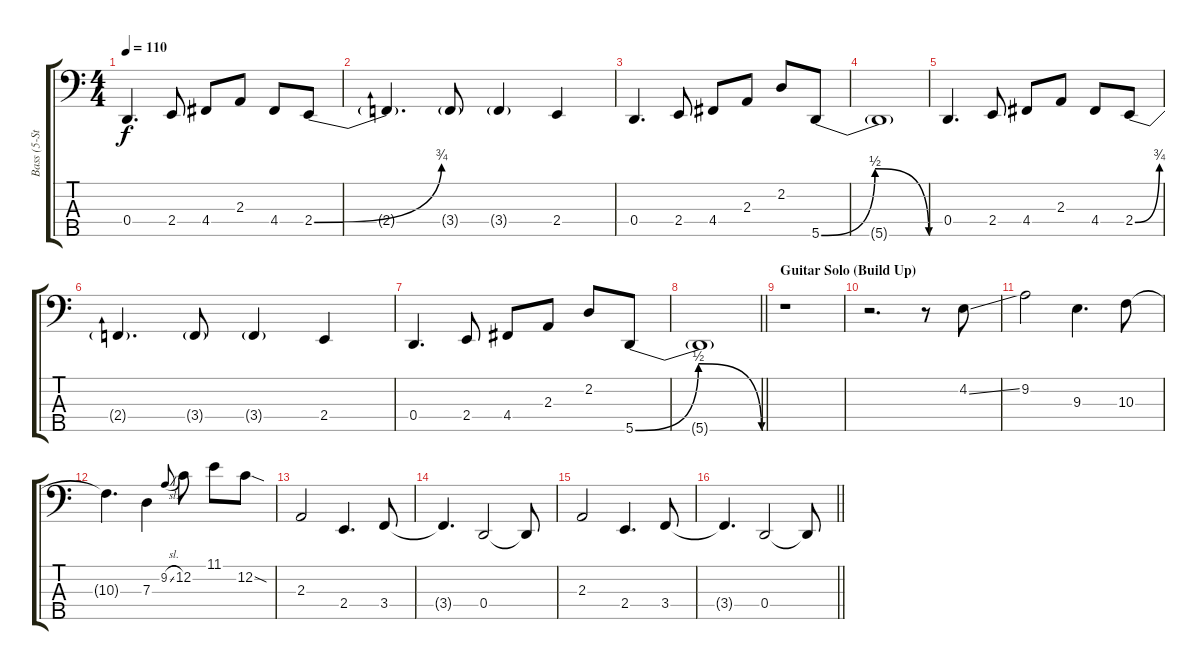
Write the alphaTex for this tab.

\track ("Bass (5-String)" "Bass (5-St") {instrument electricbassfinger}
\staff {score tabs}
\tuning (F2 C2 G1 D1 A0) {hide}
\ts (4 4)
\tempo 110
\clef f4
\ks c
0.4.4{d dy f} 2.4.8 4.4.8 2.3.8 4.4.8 2.4{be (bend 0 0 60 3)}.8 |
2.4{t}.4{d} 3.4{g}.8 3.4{g}.4 2.4.4 |
0.4.4{d} 2.4.8 4.4.8 2.3.8 2.2.8 5.5{be (bendrelease 0 0 30 2 45 2 60 0)}.8 |
5.5{t}.1 |
0.4.4{d} 2.4.8 4.4.8 2.3.8 4.4.8 2.4{be (bend 0 0 60 3)}.8 |
2.4{t}.4{d} 3.4{g}.8 3.4{g}.4 2.4.4 |
0.4.4{d} 2.4.8 4.4.8 2.3.8 2.2.8 5.5{be (bendrelease 0 0 30 2 45 2 60 0)}.8 |
\barLineRight lightlight
5.5{t}.1 |
\section ("" "Guitar Solo (Build Up)")
r.1 |
r.2{d} r.8 4.2{ss}.8 |
9.2.2 9.3.4{d} 10.3.8 |
10.3{t}.4{d} 7.3.4 9.2{sl}.8{gr onbeat} 12.2.8 11.1.8 12.2{sod}.8 |
2.3.2 2.4.4{d} 3.4.8 |
3.4{t}.4{d} 0.4.2 0.4{t}.8 |
2.3.2 2.4.4{d} 3.4.8 |
\barLineRight lightlight
3.4{t}.4{d} 0.4.2 0.4{t}.8
